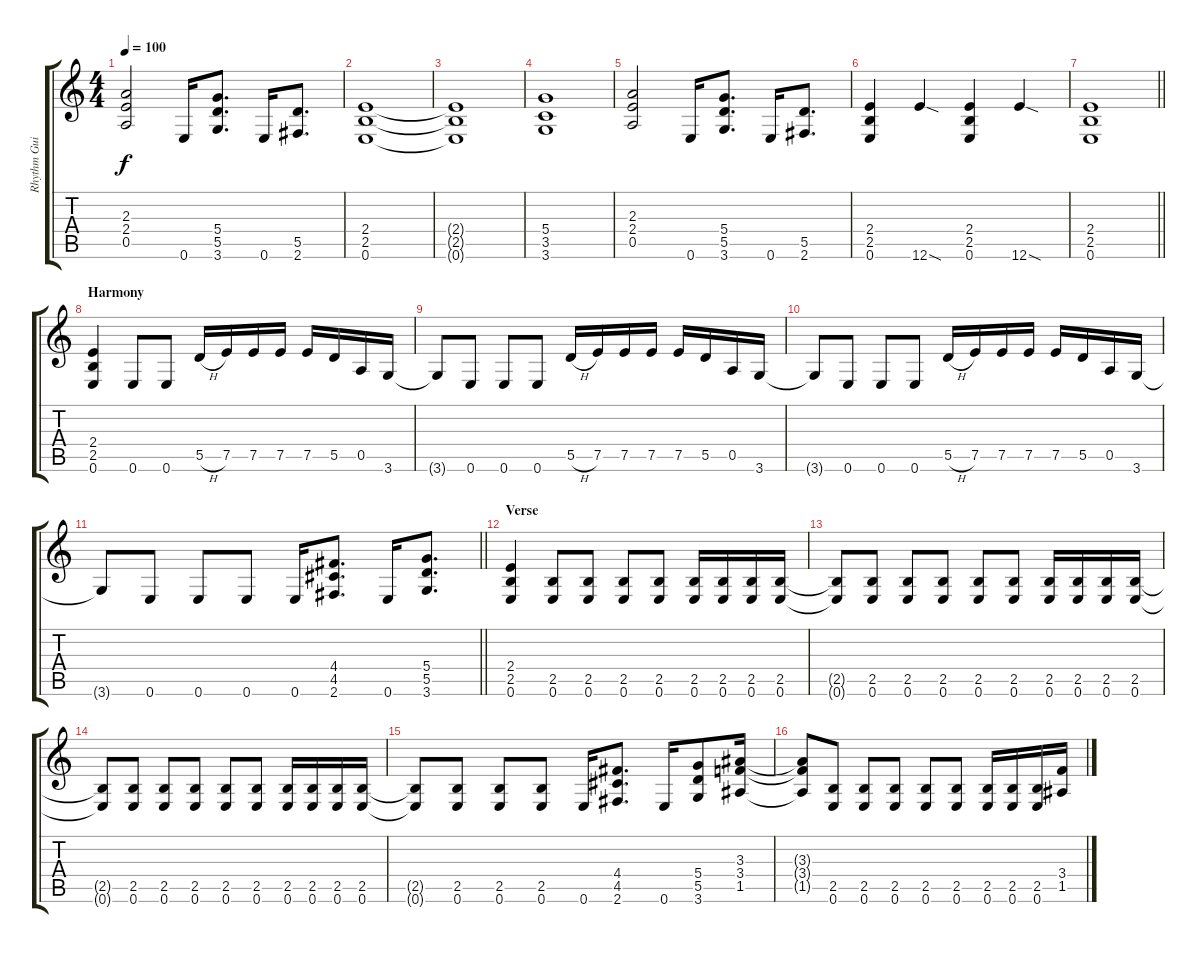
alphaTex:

\track ("Rhythm Guitar" "Rhythm Gui") {instrument overdrivenguitar}
\staff {score tabs}
\tuning (E4 B3 G3 D3 A2 E2) {hide}
\ts (4 4)
\tempo 100
\clef g2
\ks c
(2.3 2.4 0.5).2{dy f} 0.6.16 (5.4 5.5 3.6).8{d} 0.6.16 (5.5 2.6).8{d} |
(2.4 2.5 0.6).1 |
(2.4{t} 2.5{t} 0.6{t}).1 |
(5.4 3.5 3.6).1 |
(2.3 2.4 0.5).2 0.6.16 (5.4 5.5 3.6).8{d} 0.6.16 (5.5 2.6).8{d} |
(2.4 2.5 0.6).4 12.6{sod}.4 (2.4 2.5 0.6).4 12.6{sod}.4 |
\barLineRight lightlight
(2.4 2.5 0.6).1 |
\section ("" "Harmony")
(2.4 2.5 0.6).4 0.6.8 0.6.8 5.5{h}.16 7.5.16 7.5.16 7.5.16 7.5.16 5.5.16 0.5.16 3.6.16 |
3.6{t}.8 0.6.8 0.6.8 0.6.8 5.5{h}.16 7.5.16 7.5.16 7.5.16 7.5.16 5.5.16 0.5.16 3.6.16 |
3.6{t}.8 0.6.8 0.6.8 0.6.8 5.5{h}.16 7.5.16 7.5.16 7.5.16 7.5.16 5.5.16 0.5.16 3.6.16 |
\barLineRight lightlight
3.6{t}.8 0.6.8 0.6.8 0.6.8 0.6.16 (4.4 4.5 2.6).8{d} 0.6.16 (5.4 5.5 3.6).8{d} |
\section ("" "Verse")
(2.4 2.5 0.6).4 (2.5 0.6).8 (2.5 0.6).8 (2.5 0.6).8 (2.5 0.6).8 (2.5 0.6).16 (2.5 0.6).16 (2.5 0.6).16 (2.5 0.6).16 |
(2.5{t} 0.6{t}).8 (2.5 0.6).8 (2.5 0.6).8 (2.5 0.6).8 (2.5 0.6).8 (2.5 0.6).8 (2.5 0.6).16 (2.5 0.6).16 (2.5 0.6).16 (2.5 0.6).16 |
(2.5{t} 0.6{t}).8 (2.5 0.6).8 (2.5 0.6).8 (2.5 0.6).8 (2.5 0.6).8 (2.5 0.6).8 (2.5 0.6).16 (2.5 0.6).16 (2.5 0.6).16 (2.5 0.6).16 |
(2.5{t} 0.6{t}).8 (2.5 0.6).8 (2.5 0.6).8 (2.5 0.6).8 0.6.16 (4.4 4.5 2.6).8{d} 0.6.16 (5.4 5.5 3.6).8 (3.3 3.4 1.5).16 |
(3.3{t} 3.4{t} 1.5{t}).8 (2.5 0.6).8 (2.5 0.6).8 (2.5 0.6).8 (2.5 0.6).8 (2.5 0.6).8 (2.5 0.6).16 (2.5 0.6).16 (2.5 0.6).16 (3.4 1.5).16
